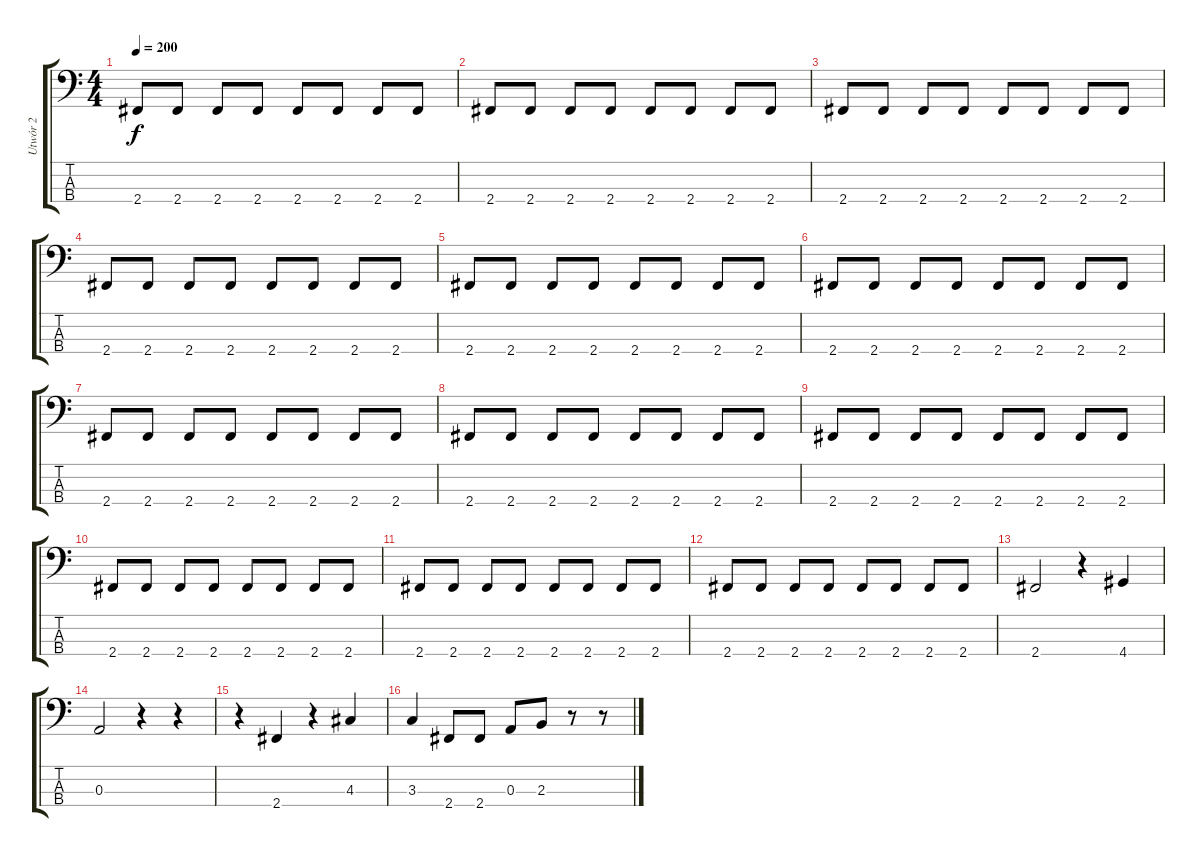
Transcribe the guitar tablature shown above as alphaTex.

\track ("Utwór 2" "Utwór 2") {instrument electricbassfinger}
\staff {score tabs}
\tuning (G2 D2 A1 E1) {hide}
\ts (4 4)
\tempo 200
\clef f4
\ks c
2.4.8{dy f} 2.4.8 2.4.8 2.4.8 2.4.8 2.4.8 2.4.8 2.4.8 |
2.4.8 2.4.8 2.4.8 2.4.8 2.4.8 2.4.8 2.4.8 2.4.8 |
2.4.8 2.4.8 2.4.8 2.4.8 2.4.8 2.4.8 2.4.8 2.4.8 |
2.4.8 2.4.8 2.4.8 2.4.8 2.4.8 2.4.8 2.4.8 2.4.8 |
2.4.8 2.4.8 2.4.8 2.4.8 2.4.8 2.4.8 2.4.8 2.4.8 |
2.4.8 2.4.8 2.4.8 2.4.8 2.4.8 2.4.8 2.4.8 2.4.8 |
2.4.8 2.4.8 2.4.8 2.4.8 2.4.8 2.4.8 2.4.8 2.4.8 |
2.4.8 2.4.8 2.4.8 2.4.8 2.4.8 2.4.8 2.4.8 2.4.8 |
2.4.8 2.4.8 2.4.8 2.4.8 2.4.8 2.4.8 2.4.8 2.4.8 |
2.4.8 2.4.8 2.4.8 2.4.8 2.4.8 2.4.8 2.4.8 2.4.8 |
2.4.8 2.4.8 2.4.8 2.4.8 2.4.8 2.4.8 2.4.8 2.4.8 |
2.4.8 2.4.8 2.4.8 2.4.8 2.4.8 2.4.8 2.4.8 2.4.8 |
2.4.2 r.4 4.4.4 |
0.3.2 r.4 r.4 |
r.4 2.4.4 r.4 4.3.4 |
3.3.4 2.4.8 2.4.8 0.3.8 2.3.8 r.8 r.8
